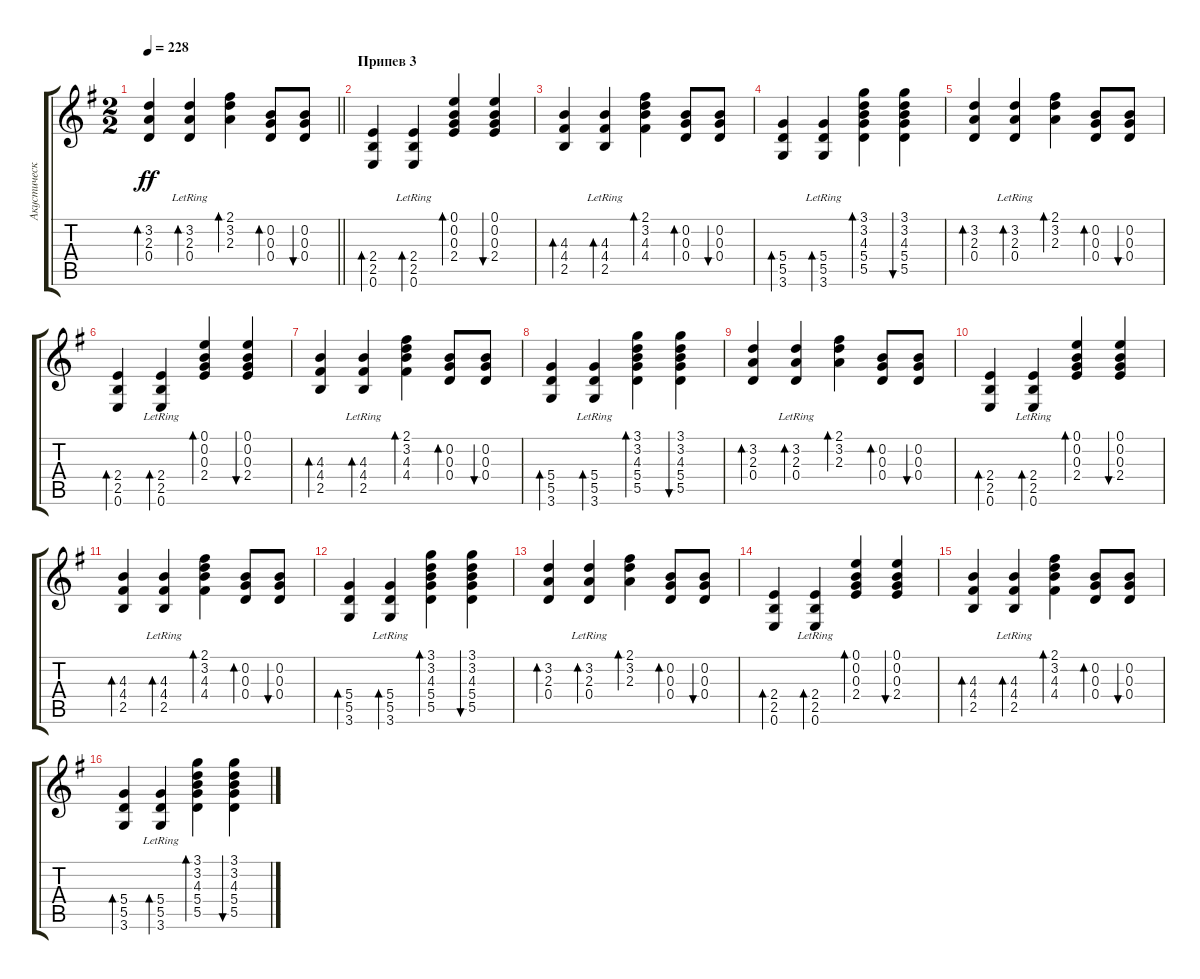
\track ("Акустическая гитара" "Акустическ") {instrument acousticguitarsteel}
\staff {score tabs}
\tuning (E4 B3 G3 D3 A2 E2) {hide}
\ts (2 2)
\tempo 228
\clef g2
\barLineRight lightlight
\ks eminor
(3.2 2.3 0.4).4{bd 60 dy ff} (3.2 2.3{lr} 0.4{lr}).4{bd 30} (2.1 3.2 2.3).4{bd 60} (0.2 0.3 0.4).8{bd 30} (0.2 0.3 0.4).8{bu 30} |
\section ("" "Припев 3")
(2.4 2.5 0.6).4{bd 60} (2.4{lr} 2.5{lr} 0.6{lr}).4{bd 60} (0.1 0.2 0.3 2.4).4{bd 60} (0.1 0.2 0.3 2.4).4{bu 60} |
(4.3 4.4 2.5).4{bd 60} (4.3 4.4{lr} 2.5{lr}).4{bd 30} (2.1 3.2 4.3 4.4).4{bd 60} (0.2 0.3 0.4).8{bd 30} (0.2 0.3 0.4).8{bu 30} |
(5.4 5.5 3.6).4{bd 60} (5.4{lr} 5.5{lr} 3.6{lr}).4{bd 60} (3.1 3.2 4.3 5.4 5.5).4{bd 60} (3.1 3.2 4.3 5.4 5.5).4{bu 60} |
(3.2 2.3 0.4).4{bd 60} (3.2 2.3{lr} 0.4{lr}).4{bd 30} (2.1 3.2 2.3).4{bd 60} (0.2 0.3 0.4).8{bd 30} (0.2 0.3 0.4).8{bu 30} |
(2.4 2.5 0.6).4{bd 60} (2.4{lr} 2.5{lr} 0.6{lr}).4{bd 60} (0.1 0.2 0.3 2.4).4{bd 60} (0.1 0.2 0.3 2.4).4{bu 60} |
(4.3 4.4 2.5).4{bd 60} (4.3 4.4{lr} 2.5{lr}).4{bd 30} (2.1 3.2 4.3 4.4).4{bd 60} (0.2 0.3 0.4).8{bd 30} (0.2 0.3 0.4).8{bu 30} |
(5.4 5.5 3.6).4{bd 60} (5.4{lr} 5.5{lr} 3.6{lr}).4{bd 60} (3.1 3.2 4.3 5.4 5.5).4{bd 60} (3.1 3.2 4.3 5.4 5.5).4{bu 60} |
(3.2 2.3 0.4).4{bd 60} (3.2 2.3{lr} 0.4{lr}).4{bd 30} (2.1 3.2 2.3).4{bd 60} (0.2 0.3 0.4).8{bd 30} (0.2 0.3 0.4).8{bu 30} |
(2.4 2.5 0.6).4{bd 60} (2.4{lr} 2.5{lr} 0.6{lr}).4{bd 60} (0.1 0.2 0.3 2.4).4{bd 60} (0.1 0.2 0.3 2.4).4{bu 60} |
(4.3 4.4 2.5).4{bd 60} (4.3 4.4{lr} 2.5{lr}).4{bd 30} (2.1 3.2 4.3 4.4).4{bd 60} (0.2 0.3 0.4).8{bd 30} (0.2 0.3 0.4).8{bu 30} |
(5.4 5.5 3.6).4{bd 60} (5.4{lr} 5.5{lr} 3.6{lr}).4{bd 60} (3.1 3.2 4.3 5.4 5.5).4{bd 60} (3.1 3.2 4.3 5.4 5.5).4{bu 60} |
(3.2 2.3 0.4).4{bd 60} (3.2 2.3{lr} 0.4{lr}).4{bd 30} (2.1 3.2 2.3).4{bd 60} (0.2 0.3 0.4).8{bd 30} (0.2 0.3 0.4).8{bu 30} |
(2.4 2.5 0.6).4{bd 60} (2.4{lr} 2.5{lr} 0.6{lr}).4{bd 60} (0.1 0.2 0.3 2.4).4{bd 60} (0.1 0.2 0.3 2.4).4{bu 60} |
(4.3 4.4 2.5).4{bd 60} (4.3 4.4{lr} 2.5{lr}).4{bd 30} (2.1 3.2 4.3 4.4).4{bd 60} (0.2 0.3 0.4).8{bd 30} (0.2 0.3 0.4).8{bu 30} |
(5.4 5.5 3.6).4{bd 60} (5.4{lr} 5.5{lr} 3.6{lr}).4{bd 60} (3.1 3.2 4.3 5.4 5.5).4{bd 60} (3.1 3.2 4.3 5.4 5.5).4{bu 60}
